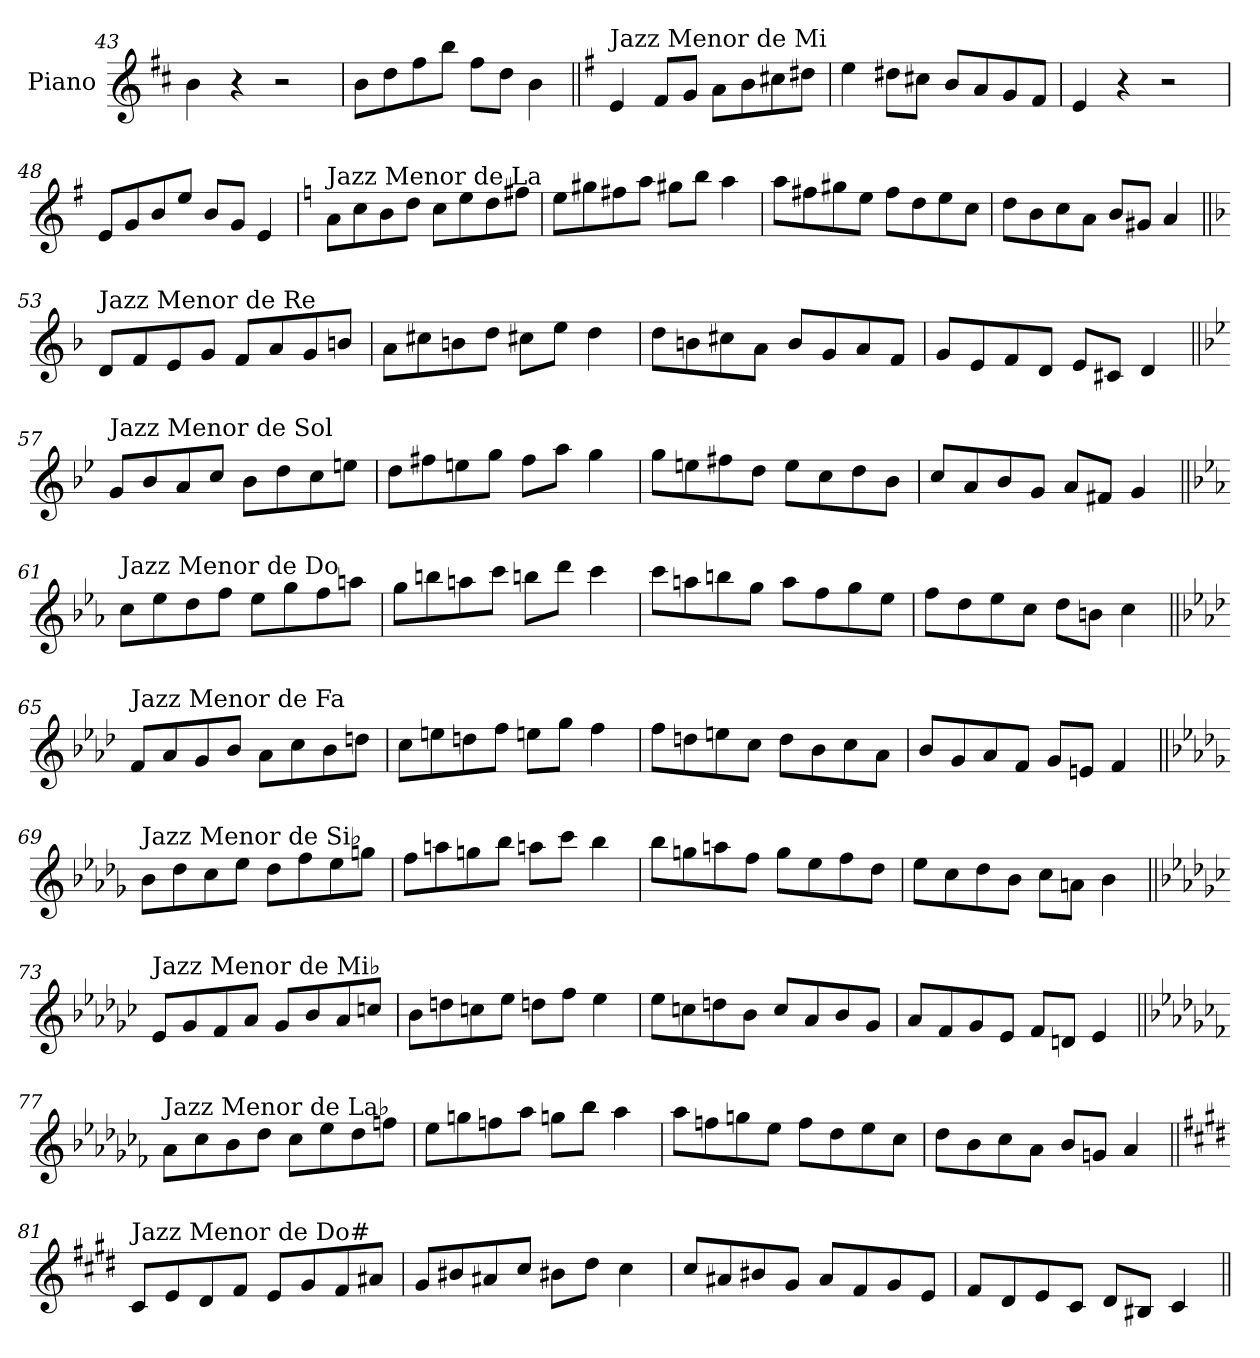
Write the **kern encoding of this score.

**kern
*part1
*staff1
*I"Piano
*I'Pno.
*clefG2
*k[f#c#]
=43
4b\
4r
2r
=44
8b\L
8dd\
8ff#\
8bb\J
8ff#\L
8dd\J
4b\
!!LO:LB:g=z
=45||
*k[f#]
!LO:TX:a:t=Jazz Menor de Mi
4e/
8f#/L
8g/J
8a\L
8b\
8cc#X\
8dd#X\J
=46
4ee\
8dd#X\L
8cc#X\J
8b/L
8a/
8g/
8f#/J
=47
4e/
4r
2r
=48
8e/L
8g/
8b/
8ee/J
8b/L
8g/J
4e/
!!LO:PB:g=z
=49
*k[]
!LO:TX:a:t=Jazz Menor de La
8a\L
8cc\
8b\
8dd\J
8cc\L
8ee\
8dd\
8ff#X\J
=50
8ee\L
8gg#X\
8ff#X\
8aa\J
8gg#X\L
8bb\J
4aa\
=51
8aa\L
8ff#X\
8gg#X\
8ee\J
8ff#\L
8dd\
8ee\
8cc\J
=52
8dd\L
8b\
8cc\
8a\J
8b/L
8g#X/J
4a/
!!LO:LB:g=z
=53||
*k[b-]
!LO:TX:a:t=Jazz Menor de Re
8d/L
8f/
8e/
8g/J
8f/L
8a/
8g/
8bn/J
=54
8a\L
8cc#X\
8bn\
8dd\J
8cc#X\L
8ee\J
4dd\
=55
8dd\L
8bn\
8cc#X\
8a\J
8b/L
8g/
8a/
8f/J
=56
8g/L
8e/
8f/
8d/J
8e/L
8c#X/J
4d/
!!LO:LB:g=z
=57||
*k[b-e-]
!LO:TX:a:t=Jazz Menor de Sol
8g/L
8b-/
8a/
8cc/J
8b-\L
8dd\
8cc\
8een\J
=58
8dd\L
8ff#X\
8een\
8gg\J
8ff#\L
8aa\J
4gg\
=59
8gg\L
8een\
8ff#X\
8dd\J
8ee\L
8cc\
8dd\
8b-\J
=60
8cc/L
8a/
8b-/
8g/J
8a/L
8f#X/J
4g/
!!LO:LB:g=z
=61||
*k[b-e-a-]
!LO:TX:a:t=Jazz Menor de Do
8cc\L
8ee-\
8dd\
8ff\J
8ee-\L
8gg\
8ff\
8aan\J
=62
8gg\L
8bbn\
8aan\
8ccc\J
8bbn\L
8ddd\J
4ccc\
=63
8ccc\L
8aan\
8bbn\
8gg\J
8aa\L
8ff\
8gg\
8ee-\J
=64
8ff\L
8dd\
8ee-\
8cc\J
8dd\L
8bn\J
4cc\
!!LO:LB:g=z
=65||
*k[b-e-a-d-]
!LO:TX:a:t=Jazz Menor de Fa
8f/L
8a-/
8g/
8b-/J
8a-\L
8cc\
8b-\
8ddn\J
=66
8cc\L
8een\
8ddn\
8ff\J
8een\L
8gg\J
4ff\
=67
8ff\L
8ddn\
8een\
8cc\J
8dd\L
8b-\
8cc\
8a-\J
=68
8b-/L
8g/
8a-/
8f/J
8g/L
8en/J
4f/
!!LO:LB:g=z
=69||
*k[b-e-a-d-g-]
!LO:TX:a:t=Jazz Menor de Si♭
8b-\L
8dd-\
8cc\
8ee-\J
8dd-\L
8ff\
8ee-\
8ggn\J
=70
8ff\L
8aan\
8ggn\
8bb-\J
8aan\L
8ccc\J
4bb-\
=71
8bb-\L
8ggn\
8aan\
8ff\J
8gg\L
8ee-\
8ff\
8dd-\J
=72
8ee-\L
8cc\
8dd-\
8b-\J
8cc\L
8an\J
4b-\
!!LO:LB:g=z
=73||
*k[b-e-a-d-g-c-]
!LO:TX:a:t=Jazz Menor de Mi♭
8e-/L
8g-/
8f/
8a-/J
8g-/L
8b-/
8a-/
8ccn/J
=74
8b-\L
8ddn\
8ccn\
8ee-\J
8ddn\L
8ff\J
4ee-\
=75
8ee-\L
8ccn\
8ddn\
8b-\J
8cc/L
8a-/
8b-/
8g-/J
=76
8a-/L
8f/
8g-/
8e-/J
8f/L
8dn/J
4e-/
!!LO:LB:g=z
=77||
*k[b-e-a-d-g-c-f-]
!LO:TX:a:t=Jazz Menor de La♭
8a-\L
8cc-\
8b-\
8dd-\J
8cc-\L
8ee-\
8dd-\
8ffn\J
=78
8ee-\L
8ggn\
8ffn\
8aa-\J
8ggn\L
8bb-\J
4aa-\
=79
8aa-\L
8ffn\
8ggn\
8ee-\J
8ff\L
8dd-\
8ee-\
8cc-\J
=80
8dd-\L
8b-\
8cc-\
8a-\J
8b-/L
8gn/J
4a-/
!!LO:LB:g=z
=81||
*k[f#c#g#d#]
!LO:TX:a:t=Jazz Menor de Do#
8c#/L
8e/
8d#/
8f#/J
8e/L
8g#/
8f#/
8a#X/J
=82
8g#/L
8b#X/
8a#X/
8cc#/J
8b#X\L
8dd#\J
4cc#\
=83
8cc#/L
8a#X/
8b#X/
8g#/J
8a#/L
8f#/
8g#/
8e/J
=84
8f#/L
8d#/
8e/
8c#/J
8d#/L
8B#X/J
4c#/
=||
*-
